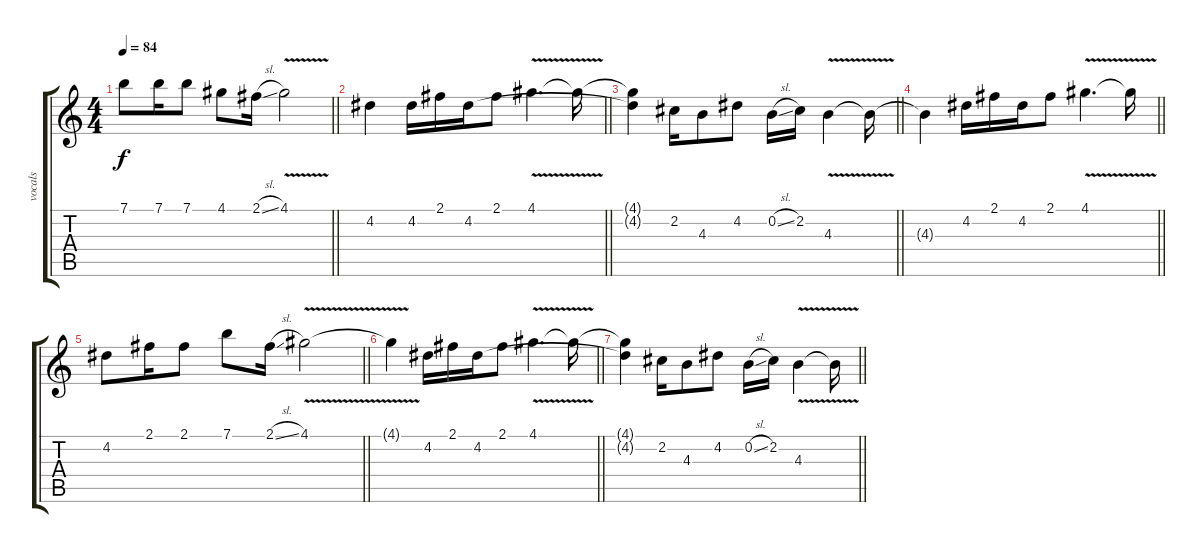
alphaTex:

\track ("vocals" "vocals") {instrument acousticguitarnylon}
\staff {score tabs}
\tuning (E4 B3 G3 D3 A2 E2) {hide}
\ts (4 4)
\tempo 84
\clef g2
\barLineRight lightlight
\ks c
7.1.8{dy f} 7.1.16 7.1.8 4.1.8 2.1{sl}.16 4.1{v}.2 |
\barLineRight lightlight
4.2{t}.4 4.2.16 2.1.16 4.2.16 2.1.8 4.1{v}.4{d} 4.1{t}.16 |
\barLineRight lightlight
(4.1{t} 4.2{t}).4 2.2.16 4.3.8 4.2.8 0.2{sl}.16 2.2.16 4.3{v}.4 4.3{t}.16 |
\barLineRight lightlight
4.3{t}.4{volume 0} 4.2.16 2.1.16 4.2.16 2.1.8 4.1{v}.4{d} 4.1{t}.16 |
\barLineRight lightlight
4.2.8 2.1.16 2.1.8 7.1.8 2.1{sl}.16 4.1{v}.2 |
\barLineRight lightlight
4.1{t}.4 4.2.16 2.1.16 4.2.16 2.1.8 4.1{v}.4{d} 4.1{t}.16 |
\barLineRight lightlight
(4.1{t} 4.2{t}).4 2.2.16 4.3.8 4.2.8 0.2{sl}.16 2.2.16 4.3{v}.4 4.3{t}.16
